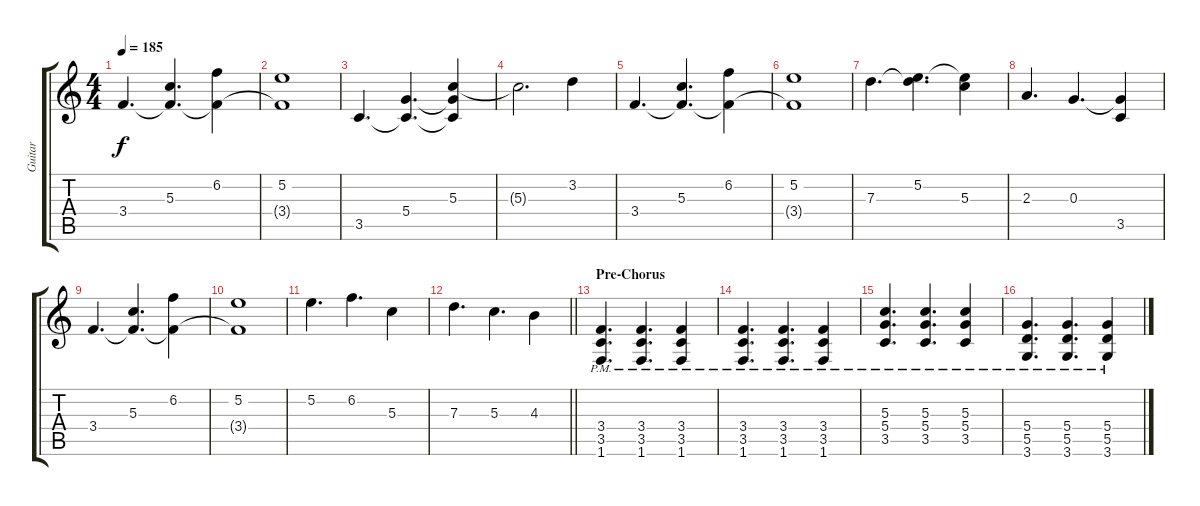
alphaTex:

\track ("Guitar" "Guitar") {instrument distortionguitar}
\staff {score tabs}
\tuning (E4 B3 G3 D3 A2 E2) {hide}
\ts (4 4)
\tempo 185
\clef g2
\ks c
3.4.4{d dy f} (5.3 3.4{t}).4{d} (6.2 3.4{t}).4 |
(5.2 3.4{t}).1 |
3.5.4{d} (5.4 3.5{t}).4{d} (5.3 5.4{t} 3.5{t}).4 |
5.3{t}.2{d} 3.2.4 |
3.4.4{d} (5.3 3.4{t}).4{d} (6.2 3.4{t}).4 |
(5.2 3.4{t}).1 |
7.3.4{d} (5.2 7.3{t}).4{d} (5.2{t} 5.3).4 |
2.3.4{d} 0.3.4{d} (0.3{t} 3.5).4 |
3.4.4{d} (5.3 3.4{t}).4{d} (6.2 3.4{t}).4 |
(5.2 3.4{t}).1 |
5.2.4{d} 6.2.4{d} 5.3.4 |
\barLineRight lightlight
7.3.4{d} 5.3.4{d} 4.3.4 |
\section ("" "Pre-Chorus")
(3.4{pm} 3.5{pm} 1.6{pm}).4{d volume 11} (3.4{pm} 3.5{pm} 1.6{pm}).4{d} (3.4{pm} 3.5{pm} 1.6{pm}).4 |
(3.4{pm} 3.5{pm} 1.6{pm}).4{d} (3.4{pm} 3.5{pm} 1.6{pm}).4{d} (3.4{pm} 3.5{pm} 1.6{pm}).4 |
(5.3{pm} 5.4{pm} 3.5{pm}).4{d} (5.3{pm} 5.4{pm} 3.5{pm}).4{d} (5.3{pm} 5.4{pm} 3.5{pm}).4 |
(5.4{pm} 5.5{pm} 3.6{pm}).4{d} (5.4{pm} 5.5{pm} 3.6{pm}).4{d} (5.4{pm} 5.5{pm} 3.6{pm}).4
